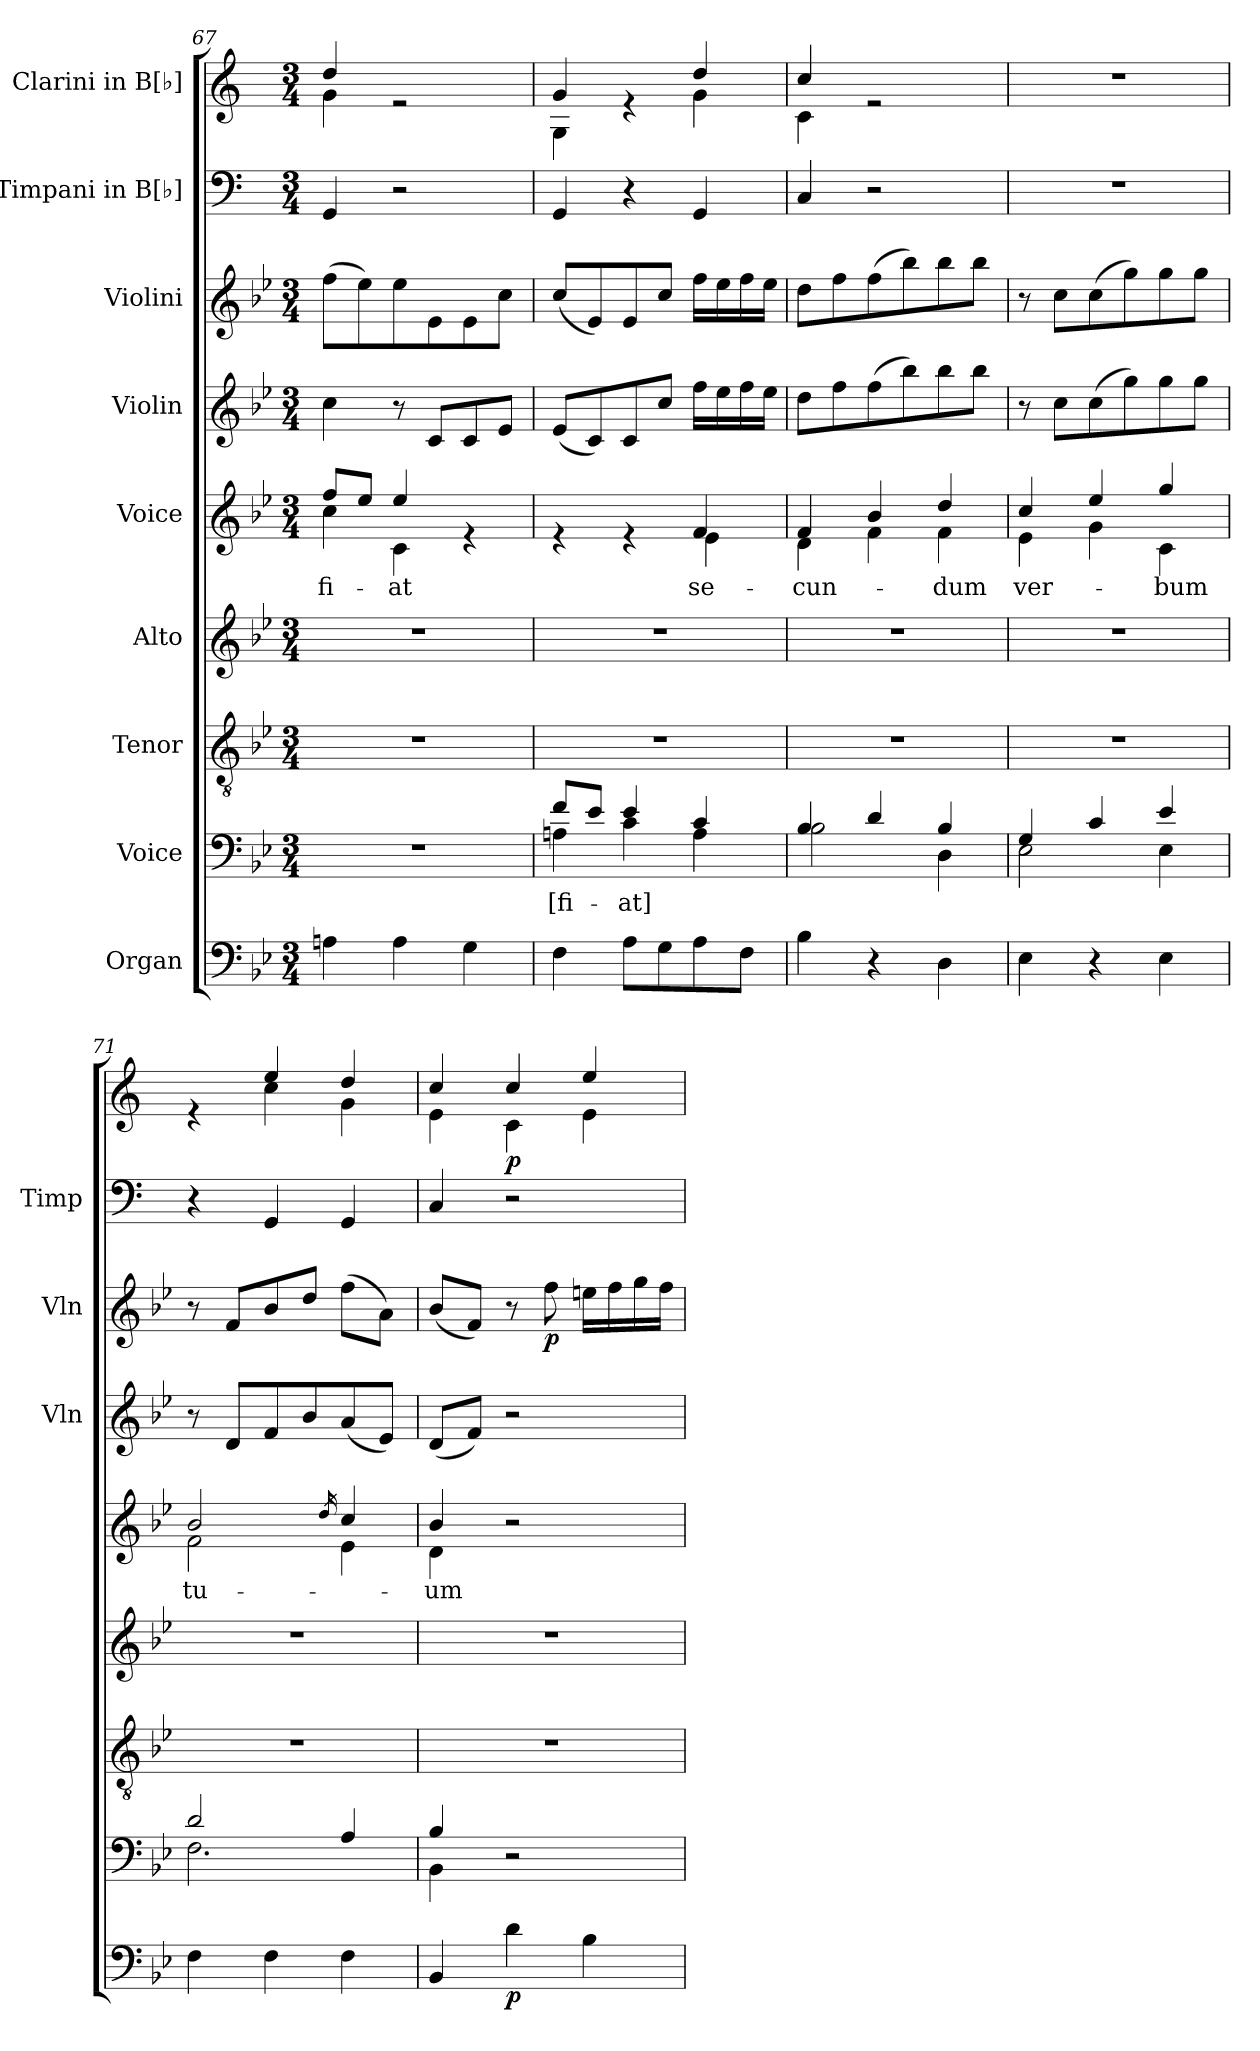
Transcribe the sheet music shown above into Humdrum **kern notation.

**kern	**dynam	**kern	**text	**kern	**kern	**kern	**text	**kern	**kern	**dynam	**kern	**kern	**dynam
*part9	*part9	*part8	*part8	*part7	*part6	*part5	*part5	*part4	*part3	*part3	*part2	*part1	*part1
*staff9	*staff9	*staff8	*staff8	*staff7	*staff6	*staff5	*staff5	*staff4	*staff3	*staff3	*staff2	*staff1	*staff1
*I"Organ	*	*I"Voice	*	*I"Tenor	*I"Alto	*I"Voice	*	*I"Violin	*I"Violini	*	*I"Timpani in B[♭]	*I"Clarini in B[♭]	*
*	*	*	*	*	*	*	*	*I'Vln	*I'Vln	*	*I'Timp	*	*
*clefF4	*	*clefF4	*	*clefGv2	*clefG2	*clefG2	*	*clefG2	*clefG2	*	*clefF4	*clefG2	*
*	*	*	*	*	*	*	*	*	*	*	*ITrd1c2	*ITrd1c2	*
*k[b-e-]	*	*k[b-e-]	*	*k[b-e-]	*k[b-e-]	*k[b-e-]	*	*k[b-e-]	*k[b-e-]	*	*k[b-e-]	*k[b-e-]	*
*M3/4	*	*M3/4	*	*M3/4	*M3/4	*M3/4	*	*M3/4	*M3/4	*	*M3/4	*M3/4	*
=67	=67	=67	=67	=67	=67	=67	=67	=67	=67	=67	=67	=67	=67
!	!	!	!	!	!	!	!LO:LY:b	!	!	!	!	!	!
*	*	*	*	*	*	*^	*	*	*	*	*	*^	*
4An\	.	2.r	.	2.r	2.r	8ff/L	4cc\	fi-	4cc\	(8ff\L	.	4FF/	4cc/	4f\	.
.	.	.	.	.	.	8ee-/J	.	.	.	8ee-\)	.	.	.	.	.
!	!	!	!	!	!	!	!	!LO:LY:b	!	!	!	!	!	!	!
4A\	.	.	.	.	.	4ee-/	4c\	-at	8r	8ee-\	.	2r	2re	2ryy	.
.	.	.	.	.	.	.	.	.	8c/L	8e-\	.	.	.	.	.
4G\	.	.	.	.	.	4re	4ryy	.	8c/	8e-\	.	.	.	.	.
.	.	.	.	.	.	.	.	.	8e-/J	8cc\J	.	.	.	.	.
=68	=68	=68	=68	=68	=68	=68	=68	=68	=68	=68	=68	=68	=68	=68	=68
!	!	!	!LO:LY:b	!	!	!	!	!	!	!	!	!	!	!	!
*	*	*^	*	*	*	*	*	*	*	*	*	*	*	*	*
4F\	.	8f/L	4An\	[fi-	2.r	2.r	4re	2ryy	.	(8e-/L	(8cc/L	.	4FF/	4f/	4F\	.
.	.	8e-/J	.	.	.	.	.	.	.	8c/)	8e-/)	.	.	.	.	.
!	!	!	!	!LO:LY:b	!	!	!	!	!	!	!	!	!	!	!	!
8A\L	.	4e-/	4c\	-at]	.	.	4re	.	.	8c/	8e-/	.	4r	4re	4ryy	.
8G\	.	.	.	.	.	.	.	.	.	8cc/J	8cc/J	.	.	.	.	.
!	!	!	!	!	!	!	!	!	!LO:LY:b	!	!	!	!	!	!	!
8A\	.	4c/	4A\	.	.	.	4f/	4e-\	se-	16ff\LL	16ff\LL	.	4FF/	4cc/	4f\	.
.	.	.	.	.	.	.	.	.	.	16ee-\	16ee-\	.	.	.	.	.
8F\J	.	.	.	.	.	.	.	.	.	16ff\	16ff\	.	.	.	.	.
.	.	.	.	.	.	.	.	.	.	16ee-\JJ	16ee-\JJ	.	.	.	.	.
=69	=69	=69	=69	=69	=69	=69	=69	=69	=69	=69	=69	=69	=69	=69	=69	=69
!	!	!	!	!	!	!	!	!	!LO:LY:b	!	!	!	!	!	!	!
4B-\	.	4B-/	2B-\	.	2.r	2.r	4f/	4d\	-cun-	8dd\L	8dd\L	.	4BB-/	4b-/	4B-\	.
.	.	.	.	.	.	.	.	.	.	8ff\	8ff\	.	.	.	.	.
4r	.	4d/	.	.	.	.	4b-/	4f\	.	(8ff\	(8ff\	.	2r	2re	2ryy	.
.	.	.	.	.	.	.	.	.	.	8bb-\)	8bb-\)	.	.	.	.	.
!	!	!	!	!	!	!	!	!	!LO:LY:b	!	!	!	!	!	!	!
4D\	.	4B-/	4D\	.	.	.	4dd/	4f\	-dum	8bb-\	8bb-\	.	.	.	.	.
.	.	.	.	.	.	.	.	.	.	8bb-\J	8bb-\J	.	.	.	.	.
*	*	*	*	*	*	*	*	*	*	*	*	*	*	*v	*v	*
=70	=70	=70	=70	=70	=70	=70	=70	=70	=70	=70	=70	=70	=70	=70	=70
!	!	!	!	!	!	!	!	!	!LO:LY:b	!	!	!	!	!	!
4E-\	.	4G/	2E-\	.	2.r	2.r	4cc/	4e-\	ver-	8r	8r	.	2.r	2.r	.
.	.	.	.	.	.	.	.	.	.	8cc\L	8cc\L	.	.	.	.
4r	.	4c/	.	.	.	.	4ee-/	4g\	.	(8cc\	(8cc\	.	.	.	.
.	.	.	.	.	.	.	.	.	.	8gg\)	8gg\)	.	.	.	.
!	!	!	!	!	!	!	!	!	!LO:LY:b	!	!	!	!	!	!
4E-\	.	4e-/	4E-\	.	.	.	4gg/	4c\	-bum	8gg\	8gg\	.	.	.	.
.	.	.	.	.	.	.	.	.	.	8gg\J	8gg\J	.	.	.	.
=71	=71	=71	=71	=71	=71	=71	=71	=71	=71	=71	=71	=71	=71	=71	=71
!	!	!	!	!	!	!	!	!	!LO:LY:b	!	!	!	!	!	!
*	*	*	*	*	*	*	*	*	*	*	*	*	*	*^	*
4F\	.	2d/	2.F\	.	2.r	2.r	2b-/	2f\	tu-	8r	8r	.	4r	4re	4ryy	.
.	.	.	.	.	.	.	.	.	.	8d/L	8f/L	.	.	.	.	.
4F\	.	.	.	.	.	.	.	.	.	8f/	8b-/	.	4FF/	4dd/	4b-\	.
.	.	.	.	.	.	.	.	.	.	8b-/	8dd/J	.	.	.	.	.
.	.	.	.	.	.	.	16qdd/	.	.	.	.	.	.	.	.	.
4F\	.	4A/	.	.	.	.	4cc/	4e-\	.	(8a/	(8ff\L	.	4FF/	4cc/	4f\	.
.	.	.	.	.	.	.	.	.	.	8e-/J)	8a\J)	.	.	.	.	.
=72	=72	=72	=72	=72	=72	=72	=72	=72	=72	=72	=72	=72	=72	=72	=72	=72
!	!	!	!	!	!	!	!	!	!LO:LY:b	!	!	!	!	!	!	!
4BB-/	.	4B-/	4BB-\	.	2.r	2.r	4b-/	4d\	-um	(8d/L	(8b-/L	.	4BB-/	4b-/	4d\	.
.	.	.	.	.	.	.	.	.	.	8f/J)	8f/J)	.	.	.	.	.
!	!LO:DY:b	!	!	!	!	!	!	!	!	!	!	!	!	!	!	!LO:DY:b
4d\	p	2r	2ryy	.	.	.	2r	2ryy	.	2r	8r	.	2r	4b-/	4B-\	p
!	!	!	!	!	!	!	!	!	!	!	!	!LO:DY:b	!	!	!	!
.	.	.	.	.	.	.	.	.	.	.	8ff\	p	.	.	.	.
4B-\	.	.	.	.	.	.	.	.	.	.	16een\LL	.	.	4dd/	4d\	.
.	.	.	.	.	.	.	.	.	.	.	16ff\	.	.	.	.	.
.	.	.	.	.	.	.	.	.	.	.	16gg\	.	.	.	.	.
.	.	.	.	.	.	.	.	.	.	.	16ff\JJ	.	.	.	.	.
*	*	*v	*v	*	*	*	*v	*v	*	*	*	*	*	*v	*v	*
=	=	=	=	=	=	=	=	=	=	=	=	=	=
*-	*-	*-	*-	*-	*-	*-	*-	*-	*-	*-	*-	*-	*-
